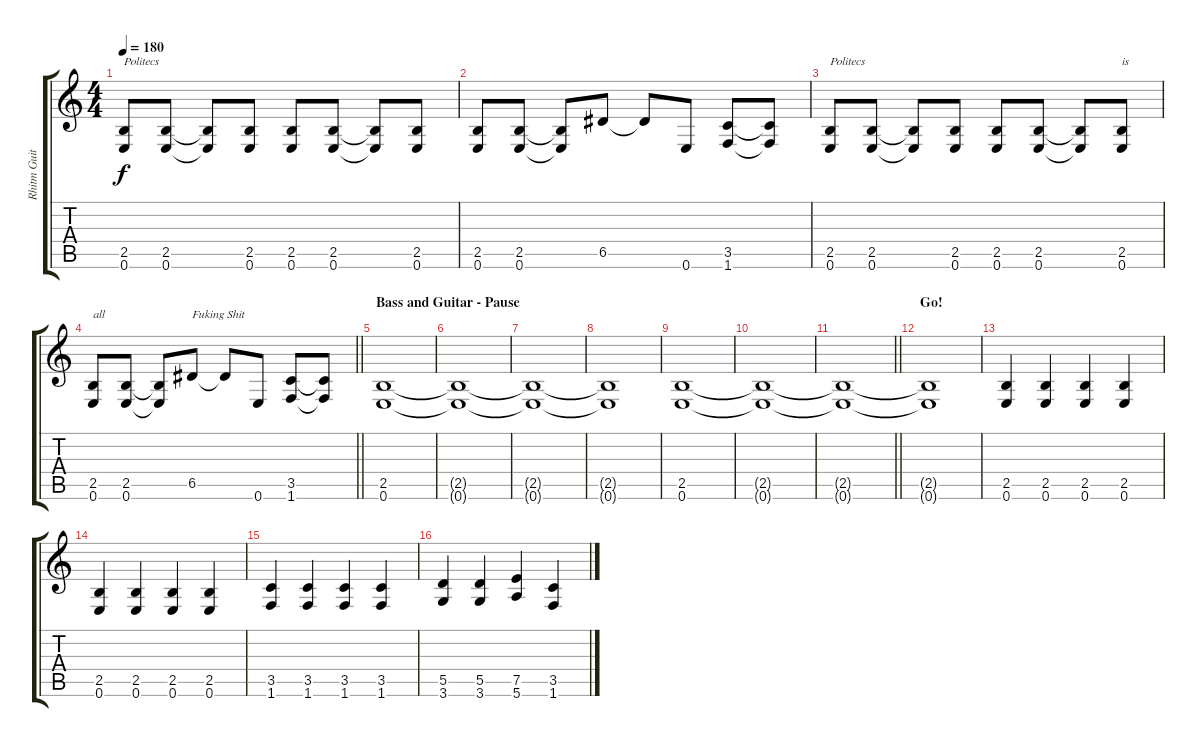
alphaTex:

\track ("Rhitm Guitar" "Rhitm Guit") {instrument distortionguitar}
\staff {score tabs}
\tuning (E4 B3 G3 D3 A2 E2) {hide}
\ts (4 4)
\tempo 180
\clef g2
\ks c
(2.5 0.6).8{txt "Politecs" dy f} (2.5 0.6).8 (2.5{t} 0.6{t}).8 (2.5 0.6).8 (2.5 0.6).8 (2.5 0.6).8 (2.5{t} 0.6{t}).8 (2.5 0.6).8 |
(2.5 0.6).8 (2.5 0.6).8 (2.5{t} 0.6{t}).8 6.5.8 6.5{t}.8 0.6.8 (3.5 1.6).8 (3.5{t} 1.6{t}).8 |
(2.5 0.6).8{txt "Politecs"} (2.5 0.6).8 (2.5{t} 0.6{t}).8 (2.5 0.6).8 (2.5 0.6).8 (2.5 0.6).8 (2.5{t} 0.6{t}).8 (2.5 0.6).8{txt "is"} |
\barLineRight lightlight
(2.5 0.6).8{txt "all"} (2.5 0.6).8 (2.5{t} 0.6{t}).8 6.5.8{txt "Fuking Shit"} 6.5{t}.8 0.6.8 (3.5 1.6).8 (3.5{t} 1.6{t}).8 |
\section ("" "Bass and Guitar - Pause")
(2.5 0.6).1 |
(2.5{t} 0.6{t}).1 |
(2.5{t} 0.6{t}).1 |
(2.5{t} 0.6{t}).1 |
(2.5 0.6).1 |
(2.5{t} 0.6{t}).1 |
\barLineRight lightlight
(2.5{t} 0.6{t}).1 |
\section ("" "Go!")
(2.5{t} 0.6{t}).1 |
(2.5 0.6).4 (2.5 0.6).4 (2.5 0.6).4 (2.5 0.6).4 |
(2.5 0.6).4 (2.5 0.6).4 (2.5 0.6).4 (2.5 0.6).4 |
(3.5 1.6).4 (3.5 1.6).4 (3.5 1.6).4 (3.5 1.6).4 |
(5.5 3.6).4 (5.5 3.6).4 (7.5 5.6).4 (3.5 1.6).4
